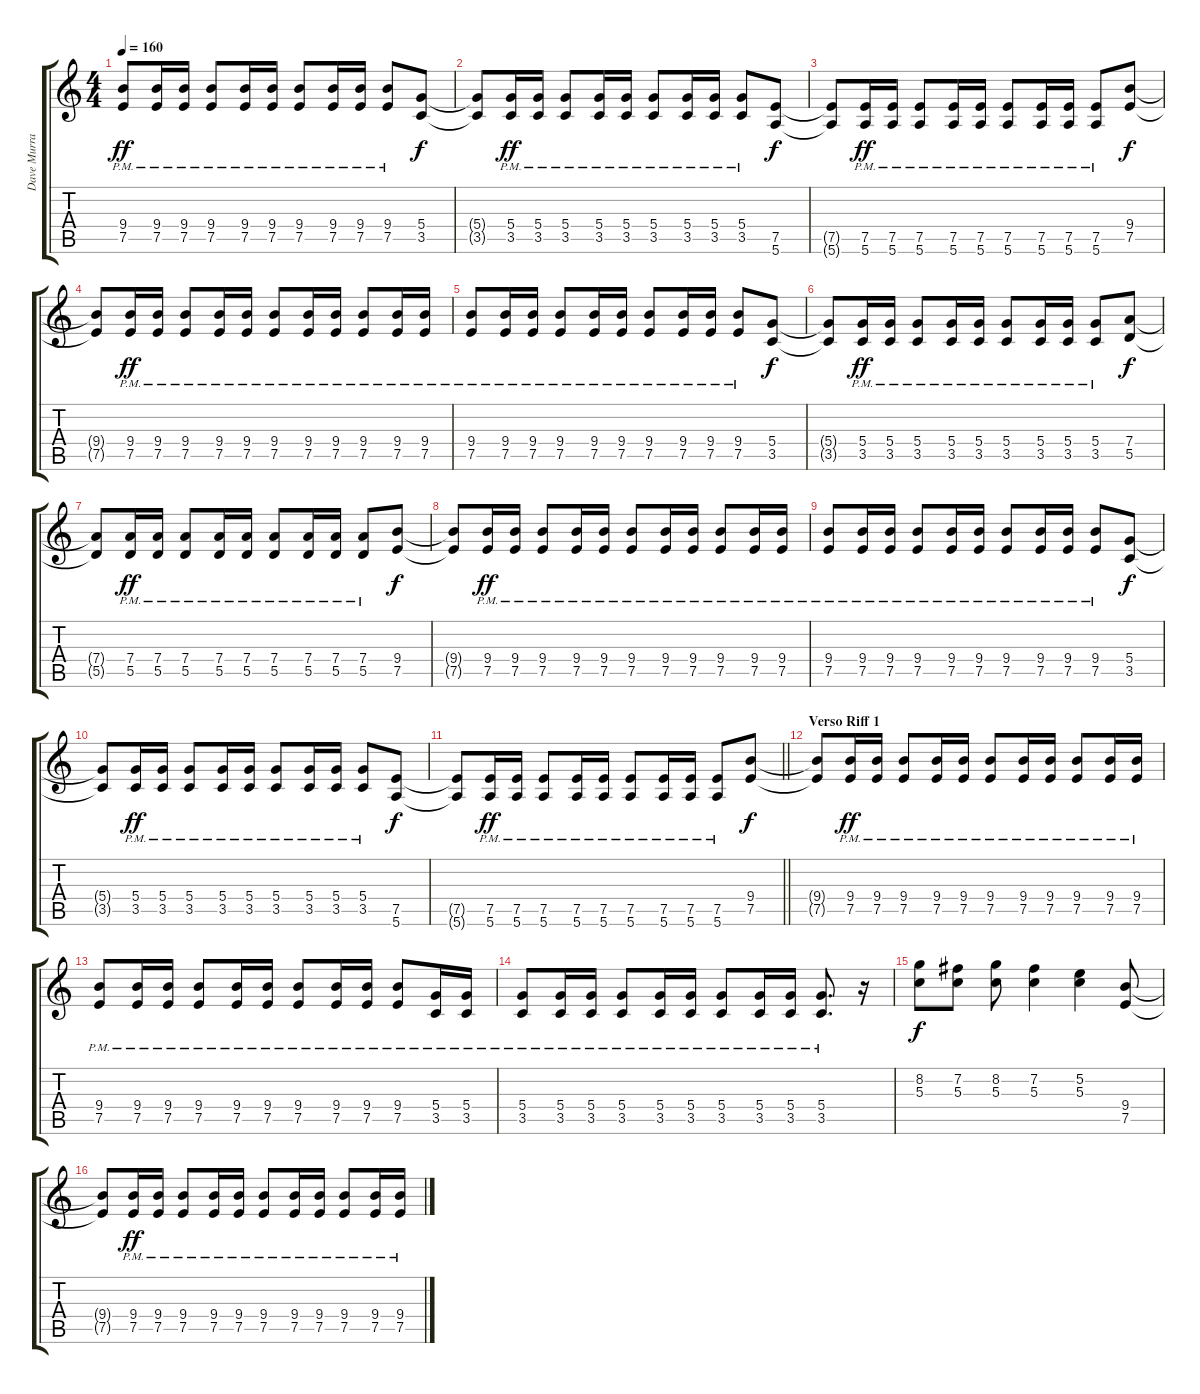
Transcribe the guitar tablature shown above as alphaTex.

\track ("Dave Murray" "Dave Murra") {instrument distortionguitar}
\staff {score tabs}
\tuning (E4 B3 G3 D3 A2 E2) {hide}
\ts (4 4)
\tempo 160
\clef g2
\ks c
(9.4{pm} 7.5{pm}).8{dy ff} (9.4{pm} 7.5{pm}).16 (9.4{pm} 7.5{pm}).16 (9.4{pm} 7.5{pm}).8 (9.4{pm} 7.5{pm}).16 (9.4{pm} 7.5{pm}).16 (9.4{pm} 7.5{pm}).8 (9.4{pm} 7.5{pm}).16 (9.4{pm} 7.5{pm}).16 (9.4{pm} 7.5{pm}).8 (5.4 3.5).8{dy f} |
(5.4{t} 3.5{t}).8 (5.4{pm} 3.5{pm}).16{dy ff} (5.4{pm} 3.5{pm}).16 (5.4{pm} 3.5{pm}).8 (5.4{pm} 3.5{pm}).16 (5.4{pm} 3.5{pm}).16 (5.4{pm} 3.5{pm}).8 (5.4{pm} 3.5{pm}).16 (5.4{pm} 3.5{pm}).16 (5.4{pm} 3.5{pm}).8 (7.5 5.6).8{dy f} |
(7.5{t} 5.6{t}).8 (7.5{pm} 5.6{pm}).16{dy ff} (7.5{pm} 5.6{pm}).16 (7.5{pm} 5.6{pm}).8 (7.5{pm} 5.6{pm}).16 (7.5{pm} 5.6{pm}).16 (7.5{pm} 5.6{pm}).8 (7.5{pm} 5.6{pm}).16 (7.5{pm} 5.6{pm}).16 (7.5{pm} 5.6{pm}).8 (9.4 7.5).8{dy f} |
(9.4{t} 7.5{t}).8 (9.4{pm} 7.5{pm}).16{dy ff} (9.4{pm} 7.5{pm}).16 (9.4{pm} 7.5{pm}).8 (9.4{pm} 7.5{pm}).16 (9.4{pm} 7.5{pm}).16 (9.4{pm} 7.5{pm}).8 (9.4{pm} 7.5{pm}).16 (9.4{pm} 7.5{pm}).16 (9.4{pm} 7.5{pm}).8 (9.4{pm} 7.5{pm}).16 (9.4{pm} 7.5{pm}).16 |
(9.4{pm} 7.5{pm}).8 (9.4{pm} 7.5{pm}).16 (9.4{pm} 7.5{pm}).16 (9.4{pm} 7.5{pm}).8 (9.4{pm} 7.5{pm}).16 (9.4{pm} 7.5{pm}).16 (9.4{pm} 7.5{pm}).8 (9.4{pm} 7.5{pm}).16 (9.4{pm} 7.5{pm}).16 (9.4{pm} 7.5{pm}).8 (5.4 3.5).8{dy f} |
(5.4{t} 3.5{t}).8 (5.4{pm} 3.5{pm}).16{dy ff} (5.4{pm} 3.5{pm}).16 (5.4{pm} 3.5{pm}).8 (5.4{pm} 3.5{pm}).16 (5.4{pm} 3.5{pm}).16 (5.4{pm} 3.5{pm}).8 (5.4{pm} 3.5{pm}).16 (5.4{pm} 3.5{pm}).16 (5.4{pm} 3.5{pm}).8 (7.4 5.5).8{dy f} |
(7.4{t} 5.5{t}).8 (7.4{pm} 5.5{pm}).16{dy ff} (7.4{pm} 5.5{pm}).16 (7.4{pm} 5.5{pm}).8 (7.4{pm} 5.5{pm}).16 (7.4{pm} 5.5{pm}).16 (7.4{pm} 5.5{pm}).8 (7.4{pm} 5.5{pm}).16 (7.4{pm} 5.5{pm}).16 (7.4{pm} 5.5{pm}).8 (9.4 7.5).8{dy f} |
(9.4{t} 7.5{t}).8 (9.4{pm} 7.5{pm}).16{dy ff} (9.4{pm} 7.5{pm}).16 (9.4{pm} 7.5{pm}).8 (9.4{pm} 7.5{pm}).16 (9.4{pm} 7.5{pm}).16 (9.4{pm} 7.5{pm}).8 (9.4{pm} 7.5{pm}).16 (9.4{pm} 7.5{pm}).16 (9.4{pm} 7.5{pm}).8 (9.4{pm} 7.5{pm}).16 (9.4{pm} 7.5{pm}).16 |
(9.4{pm} 7.5{pm}).8 (9.4{pm} 7.5{pm}).16 (9.4{pm} 7.5{pm}).16 (9.4{pm} 7.5{pm}).8 (9.4{pm} 7.5{pm}).16 (9.4{pm} 7.5{pm}).16 (9.4{pm} 7.5{pm}).8 (9.4{pm} 7.5{pm}).16 (9.4{pm} 7.5{pm}).16 (9.4{pm} 7.5{pm}).8 (5.4 3.5).8{dy f} |
(5.4{t} 3.5{t}).8 (5.4{pm} 3.5{pm}).16{dy ff} (5.4{pm} 3.5{pm}).16 (5.4{pm} 3.5{pm}).8 (5.4{pm} 3.5{pm}).16 (5.4{pm} 3.5{pm}).16 (5.4{pm} 3.5{pm}).8 (5.4{pm} 3.5{pm}).16 (5.4{pm} 3.5{pm}).16 (5.4{pm} 3.5{pm}).8 (7.5 5.6).8{dy f} |
\barLineRight lightlight
(7.5{t} 5.6{t}).8 (7.5{pm} 5.6{pm}).16{dy ff} (7.5{pm} 5.6{pm}).16 (7.5{pm} 5.6{pm}).8 (7.5{pm} 5.6{pm}).16 (7.5{pm} 5.6{pm}).16 (7.5{pm} 5.6{pm}).8 (7.5{pm} 5.6{pm}).16 (7.5{pm} 5.6{pm}).16 (7.5{pm} 5.6{pm}).8 (9.4 7.5).8{dy f} |
\section ("" "Verso Riff 1")
(9.4{t} 7.5{t}).8 (9.4{pm} 7.5{pm}).16{dy ff} (9.4{pm} 7.5{pm}).16 (9.4{pm} 7.5{pm}).8 (9.4{pm} 7.5{pm}).16 (9.4{pm} 7.5{pm}).16 (9.4{pm} 7.5{pm}).8 (9.4{pm} 7.5{pm}).16 (9.4{pm} 7.5{pm}).16 (9.4{pm} 7.5{pm}).8 (9.4{pm} 7.5{pm}).16 (9.4{pm} 7.5{pm}).16 |
(9.4{pm} 7.5{pm}).8 (9.4{pm} 7.5{pm}).16 (9.4{pm} 7.5{pm}).16 (9.4{pm} 7.5{pm}).8 (9.4{pm} 7.5{pm}).16 (9.4{pm} 7.5{pm}).16 (9.4{pm} 7.5{pm}).8 (9.4{pm} 7.5{pm}).16 (9.4{pm} 7.5{pm}).16 (9.4{pm} 7.5{pm}).8 (5.4{pm} 3.5{pm}).16 (5.4{pm} 3.5{pm}).16 |
(5.4{pm} 3.5{pm}).8 (5.4{pm} 3.5{pm}).16 (5.4{pm} 3.5{pm}).16 (5.4{pm} 3.5{pm}).8 (5.4{pm} 3.5{pm}).16 (5.4{pm} 3.5{pm}).16 (5.4{pm} 3.5{pm}).8 (5.4{pm} 3.5{pm}).16 (5.4{pm} 3.5{pm}).16 (5.4{pm} 3.5{pm}).8{d} r.16 |
(8.2 5.3).8{dy f} (7.2 5.3).8 (8.2 5.3).8 (7.2 5.3).4 (5.2 5.3).4 (9.4 7.5).8 |
(9.4{t} 7.5{t}).8 (9.4{pm} 7.5{pm}).16{dy ff} (9.4{pm} 7.5{pm}).16 (9.4{pm} 7.5{pm}).8 (9.4{pm} 7.5{pm}).16 (9.4{pm} 7.5{pm}).16 (9.4{pm} 7.5{pm}).8 (9.4{pm} 7.5{pm}).16 (9.4{pm} 7.5{pm}).16 (9.4{pm} 7.5{pm}).8 (9.4{pm} 7.5{pm}).16 (9.4{pm} 7.5{pm}).16
